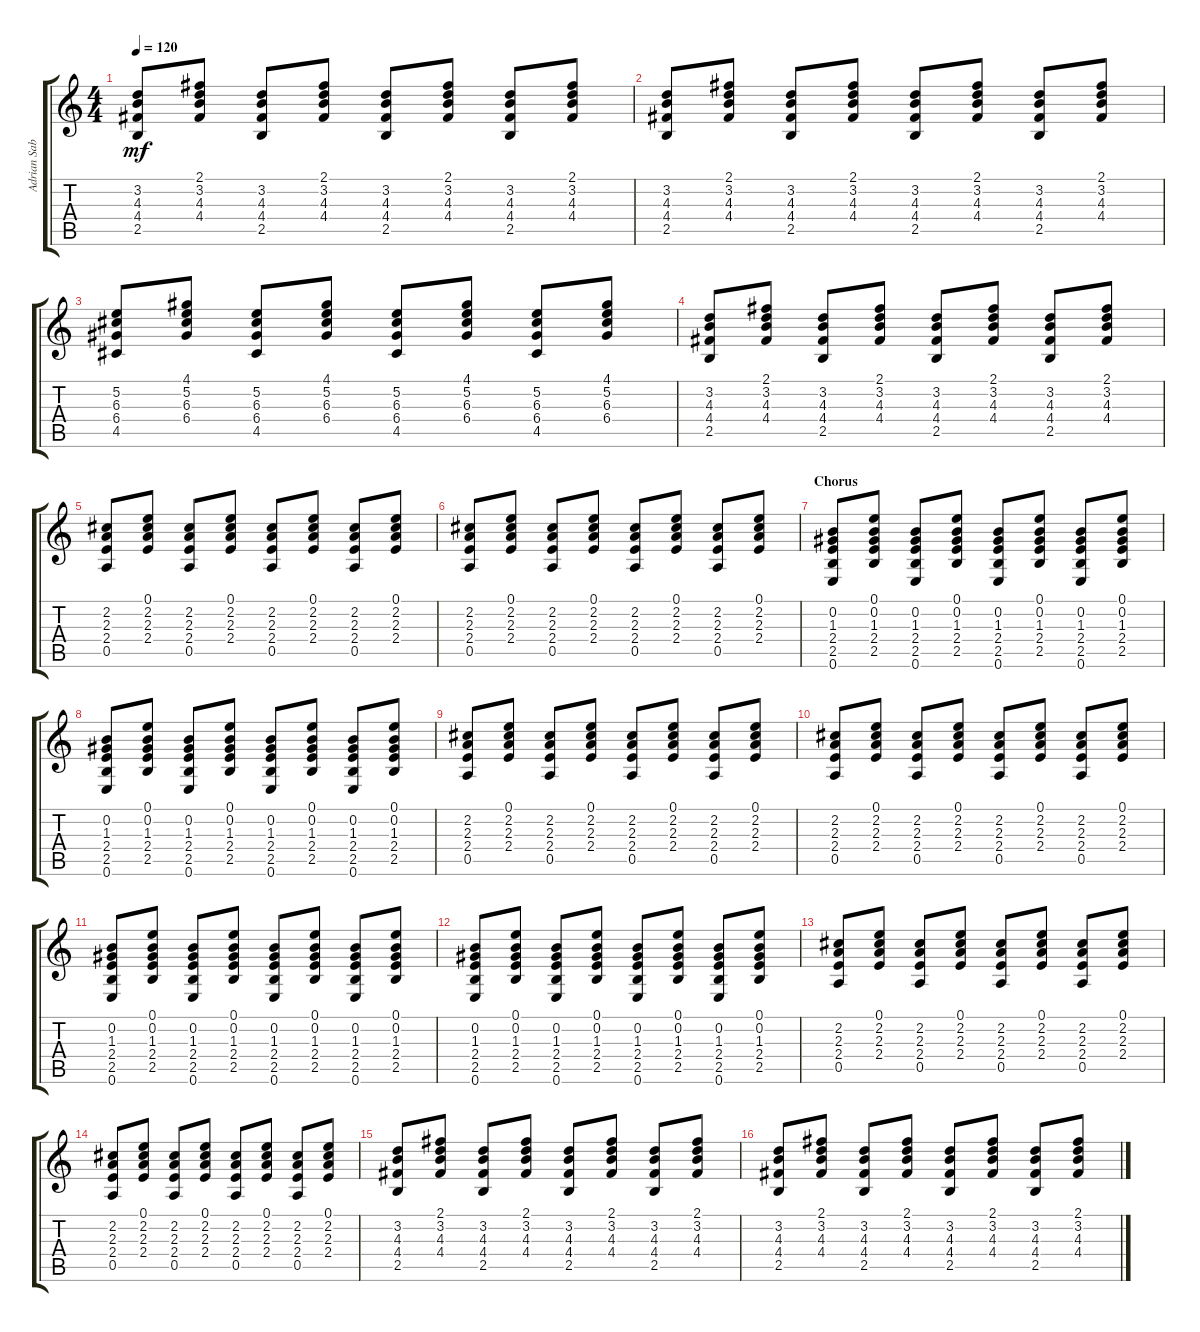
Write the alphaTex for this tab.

\track ("Adrian Sabbath" "Adrian Sab") {instrument acousticguitarsteel}
\staff {score tabs}
\tuning (E4 B3 G3 D3 A2 E2) {hide}
\ts (4 4)
\tempo 120
\clef g2
\ks c
(3.2 4.3 4.4 2.5).8{dy mf} (2.1 3.2 4.3 4.4).8 (3.2 4.3 4.4 2.5).8 (2.1 3.2 4.3 4.4).8 (3.2 4.3 4.4 2.5).8 (2.1 3.2 4.3 4.4).8 (3.2 4.3 4.4 2.5).8 (2.1 3.2 4.3 4.4).8 |
(3.2 4.3 4.4 2.5).8 (2.1 3.2 4.3 4.4).8 (3.2 4.3 4.4 2.5).8 (2.1 3.2 4.3 4.4).8 (3.2 4.3 4.4 2.5).8 (2.1 3.2 4.3 4.4).8 (3.2 4.3 4.4 2.5).8 (2.1 3.2 4.3 4.4).8 |
(5.2 6.3 6.4 4.5).8 (4.1 5.2 6.3 6.4).8 (5.2 6.3 6.4 4.5).8 (4.1 5.2 6.3 6.4).8 (5.2 6.3 6.4 4.5).8 (4.1 5.2 6.3 6.4).8 (5.2 6.3 6.4 4.5).8 (4.1 5.2 6.3 6.4).8 |
(3.2 4.3 4.4 2.5).8 (2.1 3.2 4.3 4.4).8 (3.2 4.3 4.4 2.5).8 (2.1 3.2 4.3 4.4).8 (3.2 4.3 4.4 2.5).8 (2.1 3.2 4.3 4.4).8 (3.2 4.3 4.4 2.5).8 (2.1 3.2 4.3 4.4).8 |
(2.2 2.3 2.4 0.5).8 (0.1 2.2 2.3 2.4).8 (2.2 2.3 2.4 0.5).8 (0.1 2.2 2.3 2.4).8 (2.2 2.3 2.4 0.5).8 (0.1 2.2 2.3 2.4).8 (2.2 2.3 2.4 0.5).8 (0.1 2.2 2.3 2.4).8 |
(2.2 2.3 2.4 0.5).8 (0.1 2.2 2.3 2.4).8 (2.2 2.3 2.4 0.5).8 (0.1 2.2 2.3 2.4).8 (2.2 2.3 2.4 0.5).8 (0.1 2.2 2.3 2.4).8 (2.2 2.3 2.4 0.5).8 (0.1 2.2 2.3 2.4).8 |
\section ("" "Chorus")
(0.2 1.3 2.4 2.5 0.6).8 (0.1 0.2 1.3 2.4 2.5).8 (0.2 1.3 2.4 2.5 0.6).8 (0.1 0.2 1.3 2.4 2.5).8 (0.2 1.3 2.4 2.5 0.6).8 (0.1 0.2 1.3 2.4 2.5).8 (0.2 1.3 2.4 2.5 0.6).8 (0.1 0.2 1.3 2.4 2.5).8 |
(0.2 1.3 2.4 2.5 0.6).8 (0.1 0.2 1.3 2.4 2.5).8 (0.2 1.3 2.4 2.5 0.6).8 (0.1 0.2 1.3 2.4 2.5).8 (0.2 1.3 2.4 2.5 0.6).8 (0.1 0.2 1.3 2.4 2.5).8 (0.2 1.3 2.4 2.5 0.6).8 (0.1 0.2 1.3 2.4 2.5).8 |
(2.2 2.3 2.4 0.5).8 (0.1 2.2 2.3 2.4).8 (2.2 2.3 2.4 0.5).8 (0.1 2.2 2.3 2.4).8 (2.2 2.3 2.4 0.5).8 (0.1 2.2 2.3 2.4).8 (2.2 2.3 2.4 0.5).8 (0.1 2.2 2.3 2.4).8 |
(2.2 2.3 2.4 0.5).8 (0.1 2.2 2.3 2.4).8 (2.2 2.3 2.4 0.5).8 (0.1 2.2 2.3 2.4).8 (2.2 2.3 2.4 0.5).8 (0.1 2.2 2.3 2.4).8 (2.2 2.3 2.4 0.5).8 (0.1 2.2 2.3 2.4).8 |
(0.2 1.3 2.4 2.5 0.6).8 (0.1 0.2 1.3 2.4 2.5).8 (0.2 1.3 2.4 2.5 0.6).8 (0.1 0.2 1.3 2.4 2.5).8 (0.2 1.3 2.4 2.5 0.6).8 (0.1 0.2 1.3 2.4 2.5).8 (0.2 1.3 2.4 2.5 0.6).8 (0.1 0.2 1.3 2.4 2.5).8 |
(0.2 1.3 2.4 2.5 0.6).8 (0.1 0.2 1.3 2.4 2.5).8 (0.2 1.3 2.4 2.5 0.6).8 (0.1 0.2 1.3 2.4 2.5).8 (0.2 1.3 2.4 2.5 0.6).8 (0.1 0.2 1.3 2.4 2.5).8 (0.2 1.3 2.4 2.5 0.6).8 (0.1 0.2 1.3 2.4 2.5).8 |
(2.2 2.3 2.4 0.5).8 (0.1 2.2 2.3 2.4).8 (2.2 2.3 2.4 0.5).8 (0.1 2.2 2.3 2.4).8 (2.2 2.3 2.4 0.5).8 (0.1 2.2 2.3 2.4).8 (2.2 2.3 2.4 0.5).8 (0.1 2.2 2.3 2.4).8 |
(2.2 2.3 2.4 0.5).8 (0.1 2.2 2.3 2.4).8 (2.2 2.3 2.4 0.5).8 (0.1 2.2 2.3 2.4).8 (2.2 2.3 2.4 0.5).8 (0.1 2.2 2.3 2.4).8 (2.2 2.3 2.4 0.5).8 (0.1 2.2 2.3 2.4).8 |
(3.2 4.3 4.4 2.5).8 (2.1 3.2 4.3 4.4).8 (3.2 4.3 4.4 2.5).8 (2.1 3.2 4.3 4.4).8 (3.2 4.3 4.4 2.5).8 (2.1 3.2 4.3 4.4).8 (3.2 4.3 4.4 2.5).8 (2.1 3.2 4.3 4.4).8 |
(3.2 4.3 4.4 2.5).8 (2.1 3.2 4.3 4.4).8 (3.2 4.3 4.4 2.5).8 (2.1 3.2 4.3 4.4).8 (3.2 4.3 4.4 2.5).8 (2.1 3.2 4.3 4.4).8 (3.2 4.3 4.4 2.5).8 (2.1 3.2 4.3 4.4).8
